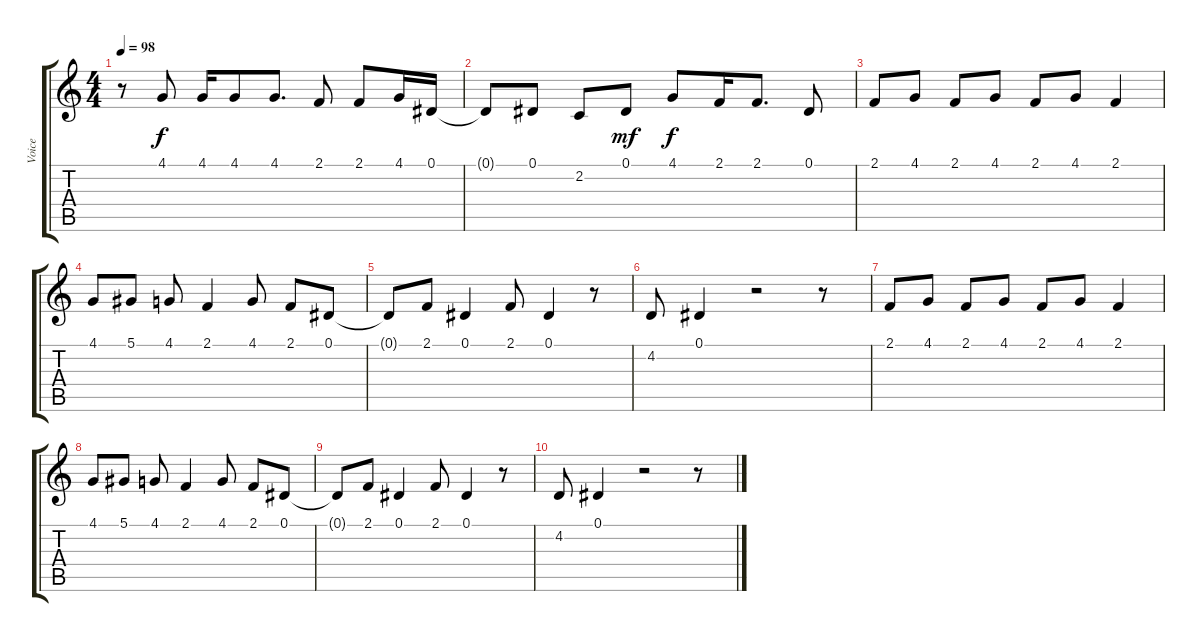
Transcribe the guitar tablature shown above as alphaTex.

\track ("Voice" "Voice") {instrument lead1square}
\staff {score tabs}
\tuning (Eb4 Bb3 Gb3 Db3 Ab2 Eb2) {hide}
\ts (4 4)
\tempo 98
\clef g2
\ks c
r.8{dy f} 4.1.8 4.1.16 4.1.8 4.1.8{d} 2.1.8 2.1.8 4.1.16 0.1.16 |
0.1{t}.8 0.1.8 2.2.8 0.1.8{dy mf} 4.1.8{dy f} 2.1.16 2.1.8{d} 0.1.8 |
2.1.8{volume 13} 4.1.8 2.1.8 4.1.8 2.1.8 4.1.8 2.1.4 |
4.1.8 5.1.8 4.1.8 2.1.4 4.1.8 2.1.8 0.1.8 |
0.1{t}.8 2.1.8 0.1.4 2.1.8 0.1.4 r.8 |
4.2.8 0.1.4 r.2 r.8 |
2.1.8 4.1.8 2.1.8 4.1.8 2.1.8 4.1.8 2.1.4 |
4.1.8 5.1.8 4.1.8 2.1.4 4.1.8 2.1.8 0.1.8 |
0.1{t}.8 2.1.8 0.1.4 2.1.8 0.1.4 r.8 |
4.2.8 0.1.4 r.2 r.8
